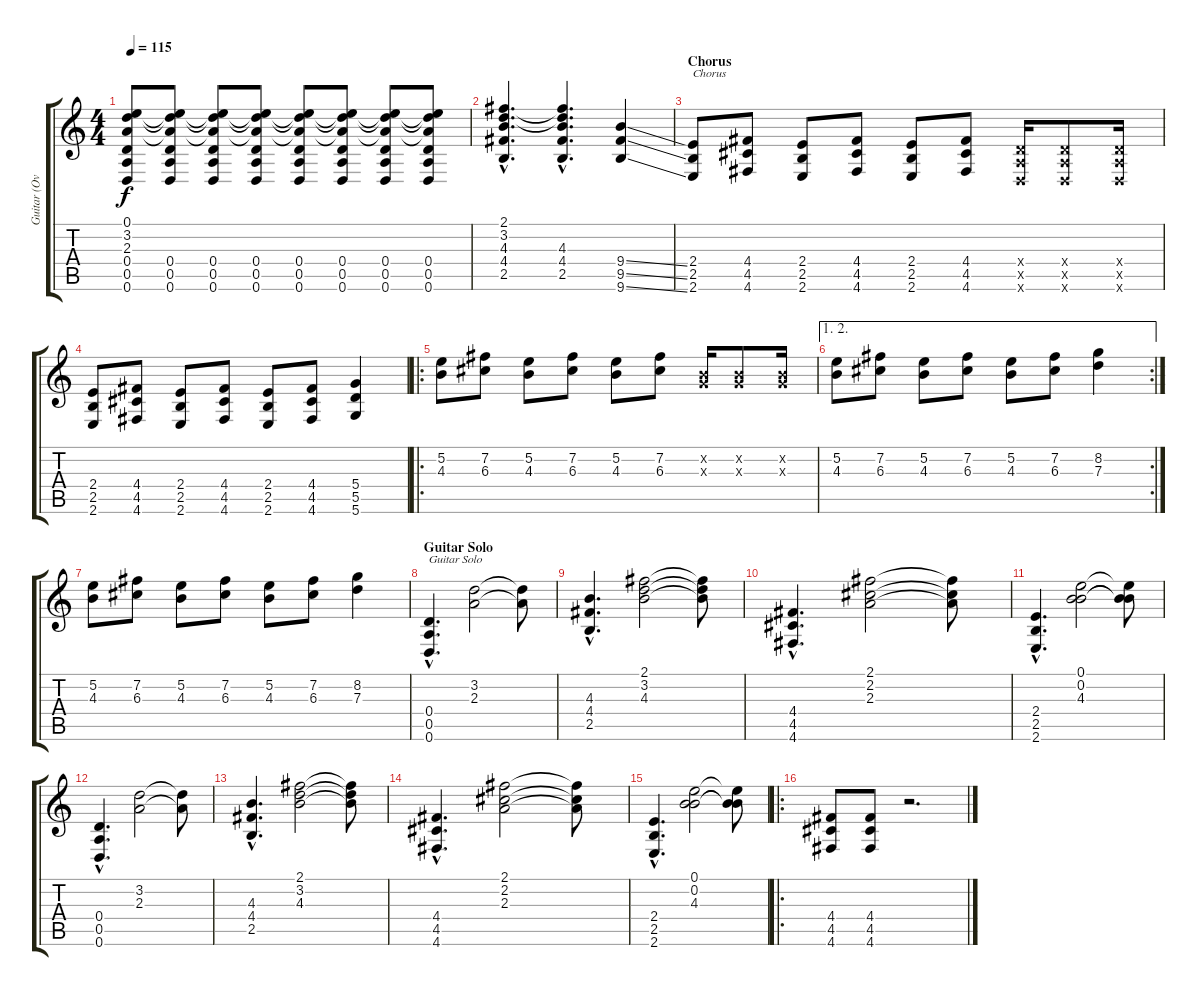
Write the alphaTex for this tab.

\track ("Guitar (Overdubs/Fills)" "Guitar (Ov") {instrument distortionguitar}
\staff {score tabs}
\tuning (E4 B3 G3 D3 A2 D2) {hide}
\ts (4 4)
\tempo 115
\clef g2
\ks c
(0.1 3.2 2.3 0.4 0.5 0.6).8{dy f} (0.1{t} 3.2{t} 2.3{t} 0.4 0.5 0.6).8 (0.1{t} 3.2{t} 2.3{t} 0.4 0.5 0.6).8 (0.1{t} 3.2{t} 2.3{t} 0.4 0.5 0.6).8 (0.1{t} 3.2{t} 2.3{t} 0.4 0.5 0.6).8 (0.1{t} 3.2{t} 2.3{t} 0.4 0.5 0.6).8 (0.1{t} 3.2{t} 2.3{t} 0.4 0.5 0.6).8 (0.1{t} 3.2{t} 2.3{t} 0.4 0.5 0.6).8 |
(2.1{hac} 3.2{hac} 4.3{hac} 4.4{hac} 2.5{hac}).4{d} (2.1{hac t} 3.2{hac t} 4.3{hac} 4.4{hac} 2.5{hac}).4{d} (9.4{ss} 9.5{ss} 9.6{ss}).4 |
\section ("" "Chorus")
(2.4 2.5 2.6).8{txt "Chorus"} (4.4 4.5 4.6).8 (2.4 2.5 2.6).8 (4.4 4.5 4.6).8 (2.4 2.5 2.6).8 (4.4 4.5 4.6).8 (0.4{x} 0.5{x} 0.6{x}).16 (0.4{x} 0.5{x} 0.6{x}).8 (0.4{x} 0.5{x} 0.6{x}).16 |
(2.4 2.5 2.6).8 (4.4 4.5 4.6).8 (2.4 2.5 2.6).8 (4.4 4.5 4.6).8 (2.4 2.5 2.6).8 (4.4 4.5 4.6).8 (5.4 5.5 5.6).4 |
\ro
(5.2 4.3).8 (7.2 6.3).8 (5.2 4.3).8 (7.2 6.3).8 (5.2 4.3).8 (7.2 6.3).8 (0.2{x} 0.3{x}).16 (0.2{x} 0.3{x}).8 (0.2{x} 0.3{x}).16 |
\ae (1 2)
\rc 2
(5.2 4.3).8 (7.2 6.3).8 (5.2 4.3).8 (7.2 6.3).8 (5.2 4.3).8 (7.2 6.3).8 (8.2 7.3).4 |
(5.2 4.3).8 (7.2 6.3).8 (5.2 4.3).8 (7.2 6.3).8 (5.2 4.3).8 (7.2 6.3).8 (8.2 7.3).4 |
\section ("" "Guitar Solo")
(0.4{hac} 0.5{hac} 0.6{hac}).4{d txt "Guitar Solo"} (3.2 2.3).2 (3.2{t} 2.3{t}).8 |
(4.3{hac} 4.4{hac} 2.5{hac}).4{d} (2.1 3.2 4.3).2 (2.1{t} 3.2{t} 4.3{t}).8 |
(4.4{hac} 4.5{hac} 4.6{hac}).4{d} (2.1 2.2 2.3).2 (2.1{t} 2.2{t} 2.3{t}).8 |
(2.4{hac} 2.5{hac} 2.6{hac}).4{d} (0.1 0.2 4.3).2 (0.1{t} 0.2{t} 4.3{t}).8 |
(0.4{hac} 0.5{hac} 0.6{hac}).4{d} (3.2 2.3).2 (3.2{t} 2.3{t}).8 |
(4.3{hac} 4.4{hac} 2.5{hac}).4{d} (2.1 3.2 4.3).2 (2.1{t} 3.2{t} 4.3{t}).8 |
(4.4{hac} 4.5{hac} 4.6{hac}).4{d} (2.1 2.2 2.3).2 (2.1{t} 2.2{t} 2.3{t}).8 |
(2.4{hac} 2.5{hac} 2.6{hac}).4{d} (0.1 0.2 4.3).2 (0.1{t} 0.2{t} 4.3{t}).8 |
\ro
(4.4 4.5 4.6).8 (4.4 4.5 4.6).8 r.2{d}
